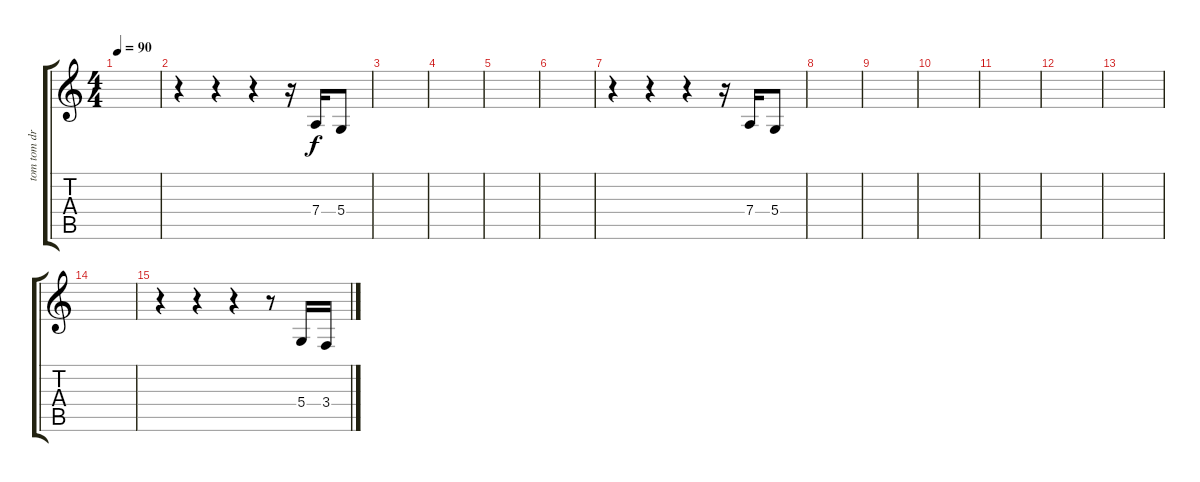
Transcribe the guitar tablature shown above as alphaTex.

\track ("tom tom drums" "tom tom dr") {instrument melodictom}
\staff {score tabs}
\tuning (E4 B3 G3 D3 A2 E2) {hide}
\ts (4 4)
\tempo 90
\clef g2
\ks c
|
r.4 r.4 r.4 r.16 7.4.16 5.4.8 |
|
|
|
|
r.4 r.4 r.4 r.16 7.4.16 5.4.8 |
|
|
|
|
|
|
|
r.4 r.4 r.4 r.8 5.4.16 3.4.16
